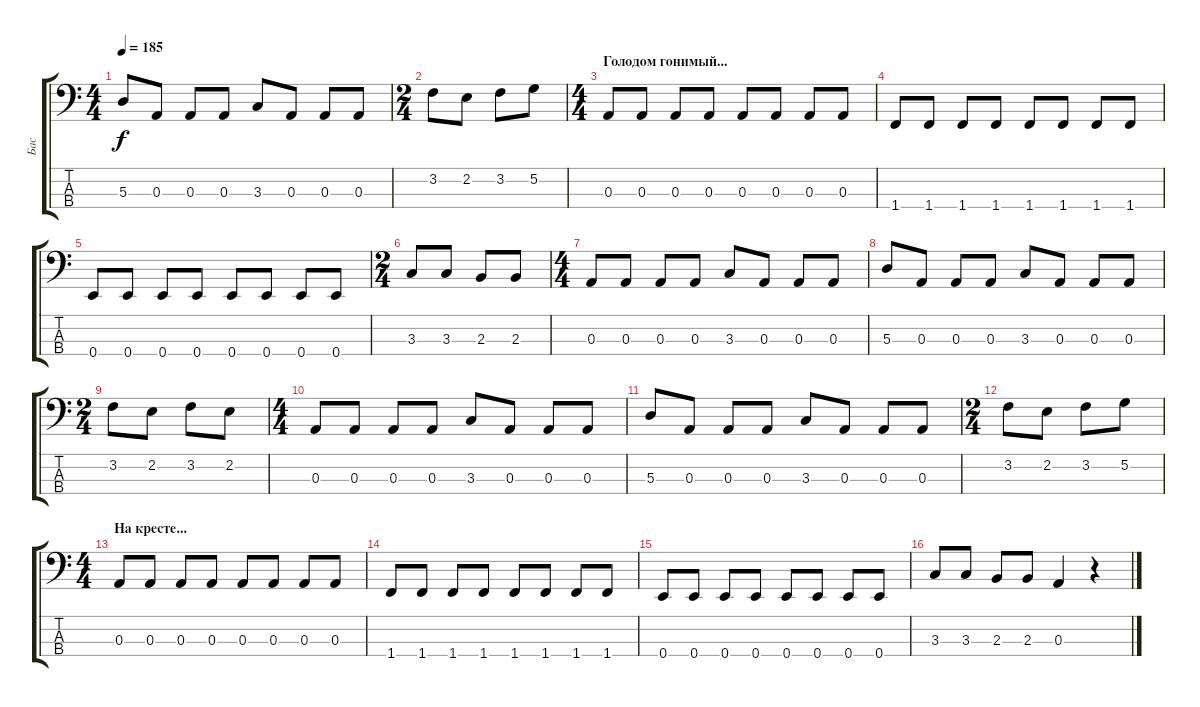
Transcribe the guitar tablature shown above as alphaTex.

\track ("Бас" "Бас") {instrument electricbassfinger}
\staff {score tabs}
\tuning (G2 D2 A1 E1) {hide}
\ts (4 4)
\tempo 185
\clef f4
\ks c
5.3.8{dy f} 0.3.8 0.3.8 0.3.8 3.3.8 0.3.8 0.3.8 0.3.8 |
\ts (2 4)
3.2.8 2.2.8 3.2.8 5.2.8 |
\ts (4 4)
\section ("" "Голодом гонимый...")
0.3.8 0.3.8 0.3.8 0.3.8 0.3.8 0.3.8 0.3.8 0.3.8 |
1.4.8 1.4.8 1.4.8 1.4.8 1.4.8 1.4.8 1.4.8 1.4.8 |
0.4.8 0.4.8 0.4.8 0.4.8 0.4.8 0.4.8 0.4.8 0.4.8 |
\ts (2 4)
3.3.8 3.3.8 2.3.8 2.3.8 |
\ts (4 4)
0.3.8 0.3.8 0.3.8 0.3.8 3.3.8 0.3.8 0.3.8 0.3.8 |
5.3.8 0.3.8 0.3.8 0.3.8 3.3.8 0.3.8 0.3.8 0.3.8 |
\ts (2 4)
3.2.8 2.2.8 3.2.8 2.2.8 |
\ts (4 4)
0.3.8 0.3.8 0.3.8 0.3.8 3.3.8 0.3.8 0.3.8 0.3.8 |
5.3.8 0.3.8 0.3.8 0.3.8 3.3.8 0.3.8 0.3.8 0.3.8 |
\ts (2 4)
3.2.8 2.2.8 3.2.8 5.2.8 |
\ts (4 4)
\section ("" "На кресте...")
0.3.8 0.3.8 0.3.8 0.3.8 0.3.8 0.3.8 0.3.8 0.3.8 |
1.4.8 1.4.8 1.4.8 1.4.8 1.4.8 1.4.8 1.4.8 1.4.8 |
0.4.8 0.4.8 0.4.8 0.4.8 0.4.8 0.4.8 0.4.8 0.4.8 |
3.3.8 3.3.8 2.3.8 2.3.8 0.3.4 r.4
